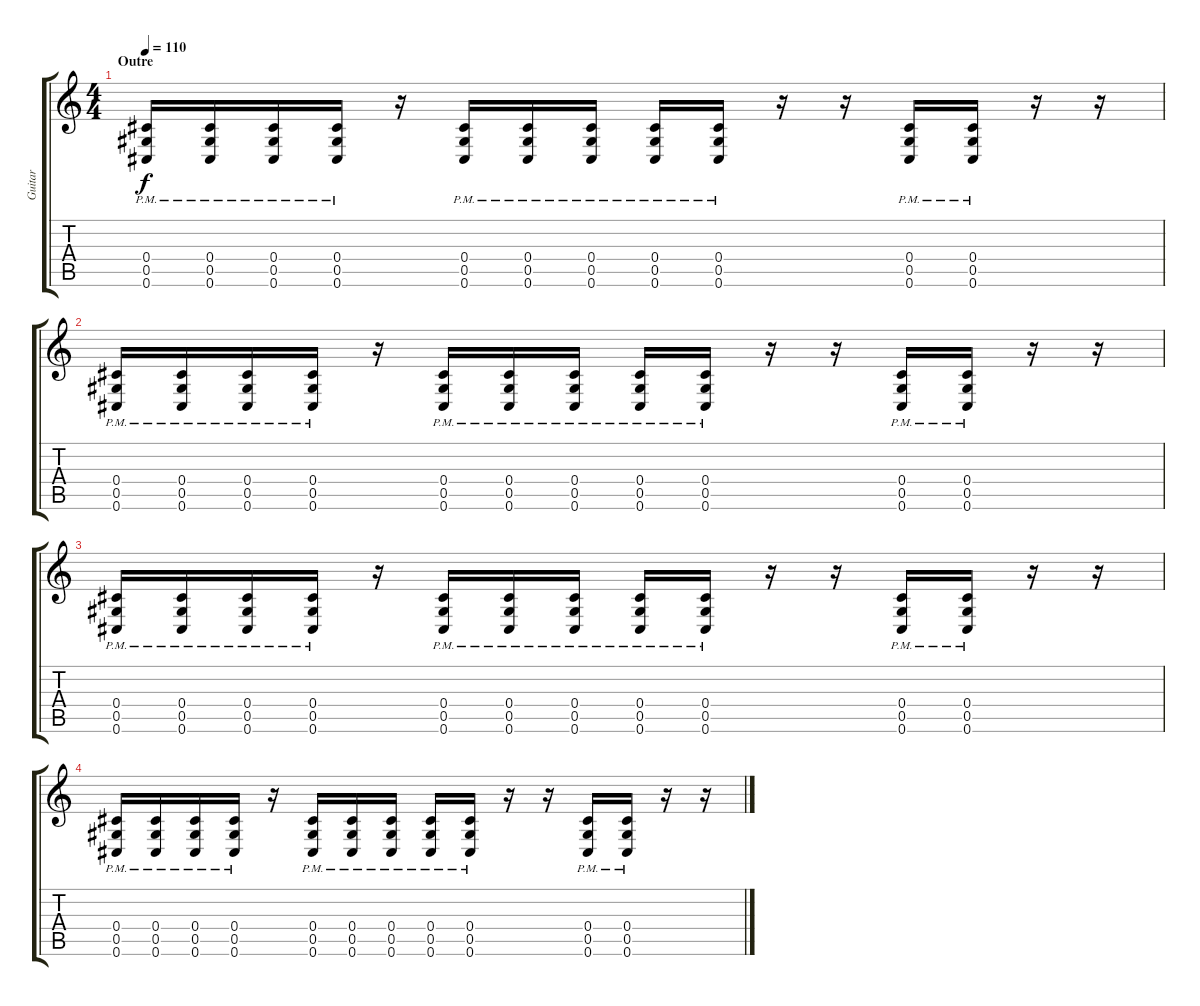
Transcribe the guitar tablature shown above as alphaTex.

\track ("Guitar" "Guitar") {instrument distortionguitar}
\staff {score tabs}
\tuning (Eb4 Bb3 Gb3 Db3 Ab2 Db2) {hide}
\ts (4 4)
\section ("" "Outre")
\tempo 110
\clef g2
\ks c
(0.4{pm} 0.5{pm} 0.6{pm}).16{dy f} (0.4{pm} 0.5{pm} 0.6{pm}).16 (0.4{pm} 0.5{pm} 0.6{pm}).16 (0.4{pm} 0.5{pm} 0.6{pm}).16 r.16 (0.4{pm} 0.5{pm} 0.6{pm}).16 (0.4{pm} 0.5{pm} 0.6{pm}).16 (0.4{pm} 0.5{pm} 0.6{pm}).16 (0.4{pm} 0.5{pm} 0.6{pm}).16 (0.4{pm} 0.5{pm} 0.6{pm}).16 r.16 r.16 (0.4{pm} 0.5{pm} 0.6{pm}).16 (0.4{pm} 0.5{pm} 0.6{pm}).16 r.16 r.16 |
(0.4{pm} 0.5{pm} 0.6{pm}).16 (0.4{pm} 0.5{pm} 0.6{pm}).16 (0.4{pm} 0.5{pm} 0.6{pm}).16 (0.4{pm} 0.5{pm} 0.6{pm}).16 r.16 (0.4{pm} 0.5{pm} 0.6{pm}).16 (0.4{pm} 0.5{pm} 0.6{pm}).16 (0.4{pm} 0.5{pm} 0.6{pm}).16 (0.4{pm} 0.5{pm} 0.6{pm}).16 (0.4{pm} 0.5{pm} 0.6{pm}).16 r.16 r.16 (0.4{pm} 0.5{pm} 0.6{pm}).16 (0.4{pm} 0.5{pm} 0.6{pm}).16 r.16 r.16 |
(0.4{pm} 0.5{pm} 0.6{pm}).16 (0.4{pm} 0.5{pm} 0.6{pm}).16 (0.4{pm} 0.5{pm} 0.6{pm}).16 (0.4{pm} 0.5{pm} 0.6{pm}).16 r.16 (0.4{pm} 0.5{pm} 0.6{pm}).16 (0.4{pm} 0.5{pm} 0.6{pm}).16 (0.4{pm} 0.5{pm} 0.6{pm}).16 (0.4{pm} 0.5{pm} 0.6{pm}).16 (0.4{pm} 0.5{pm} 0.6{pm}).16 r.16 r.16 (0.4{pm} 0.5{pm} 0.6{pm}).16 (0.4{pm} 0.5{pm} 0.6{pm}).16 r.16 r.16 |
(0.4{pm} 0.5{pm} 0.6{pm}).16 (0.4{pm} 0.5{pm} 0.6{pm}).16 (0.4{pm} 0.5{pm} 0.6{pm}).16 (0.4{pm} 0.5{pm} 0.6{pm}).16 r.16 (0.4{pm} 0.5{pm} 0.6{pm}).16 (0.4{pm} 0.5{pm} 0.6{pm}).16 (0.4{pm} 0.5{pm} 0.6{pm}).16 (0.4{pm} 0.5{pm} 0.6{pm}).16 (0.4{pm} 0.5{pm} 0.6{pm}).16 r.16 r.16 (0.4{pm} 0.5{pm} 0.6{pm}).16 (0.4{pm} 0.5{pm} 0.6{pm}).16 r.16 r.16
